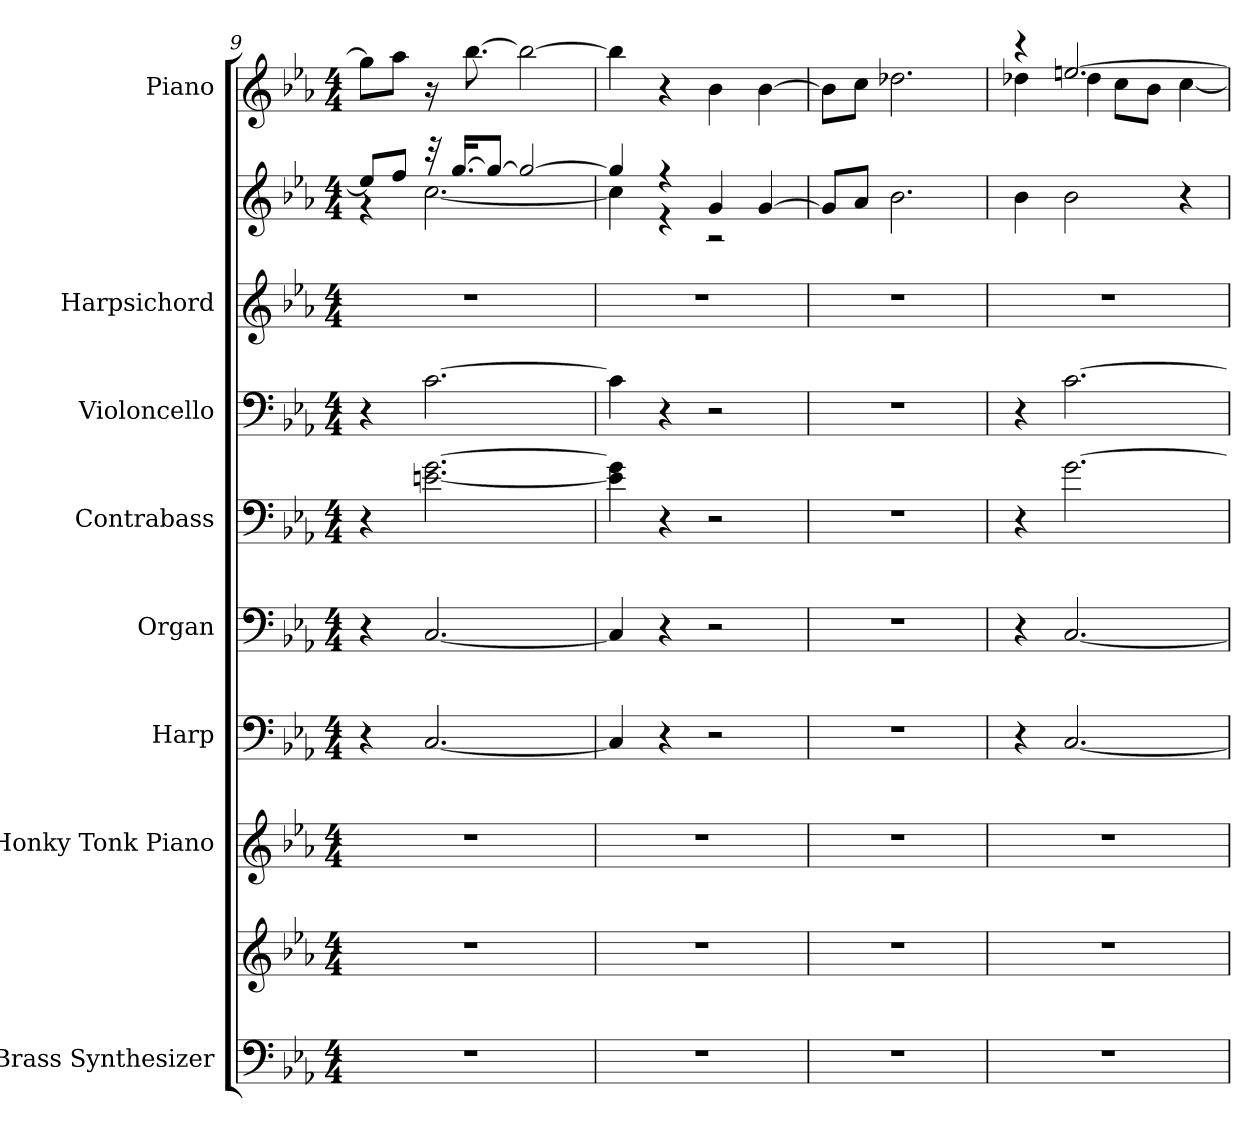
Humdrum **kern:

**kern	**kern	**kern	**kern	**kern	**kern	**kern	**kern	**kern	**kern
*part8	*part8	*part7	*part6	*part5	*part4	*part3	*part2	*part2	*part1
*staff10	*staff9	*staff8	*staff7	*staff6	*staff5	*staff4	*staff3	*staff2	*staff1
*I"Brass Synthesizer	*	*I"Honky Tonk Piano	*I"Harp	*I"Organ	*I"Contrabass	*I"Violoncello	*I"Harpsichord	*	*I"Piano
*I'Synth.	*	*I'Hnk. Pno.	*I'Hrp.	*I'Org.	*I'Cb.	*I'Vc.	*I'Hch.	*	*I'Pno.
*clefF4	*clefG2	*clefG2	*clefF4	*clefF4	*clefF4	*clefF4	*clefG2	*clefG2	*clefG2
*	*	*	*	*	*ITrd7c12	*	*	*	*
*k[b-e-a-]	*k[b-e-a-]	*k[b-e-a-]	*k[b-e-a-]	*k[b-e-a-]	*k[b-e-a-]	*k[b-e-a-]	*k[b-e-a-]	*k[b-e-a-]	*k[b-e-a-]
*M4/4	*M4/4	*M4/4	*M4/4	*M4/4	*M4/4	*M4/4	*M4/4	*M4/4	*M4/4
=9	=9	=9	=9	=9	=9	=9	=9	=9	=9
*	*	*	*	*	*	*	*	*^	*
1r	1r	1r	4r	4r	4r	4r	1r	8ee-/L]	4r	8gg\L]
.	.	.	.	.	.	.	.	8ff/J	.	8aa-\J
.	.	.	[2.C/	[2.C/	[2.En\ [2.G\	[2.c\	.	32r	[2.cc\	16r
.	.	.	.	.	.	.	.	[16.gg/KL	.	.
.	.	.	.	.	.	.	.	.	.	[8.bb-\
.	.	.	.	.	.	.	.	8gg/J_	.	.
.	.	.	.	.	.	.	.	2gg/_	.	2bb-\_
=10	=10	=10	=10	=10	=10	=10	=10	=10	=10	=10
1r	1r	1r	4C/]	4C/]	4E\] 4G\]	4c\]	1r	4gg/]	4cc\]	4bb-\]
.	.	.	4r	4r	4r	4r	.	4r	4r	4r
*	*	*	*	*	*	*	*	*	*	*MM96
.	.	.	2r	2r	2r	2r	.	4g/	2r	4b-\
.	.	.	.	.	.	.	.	[4g/	.	[4b-\
*	*	*	*	*	*	*	*	*v	*v	*
=11	=11	=11	=11	=11	=11	=11	=11	=11	=11
1r	1r	1r	1r	1r	1r	1r	1r	8g/L]	8b-\L]
.	.	.	.	.	.	.	.	8a-/J	8cc\J
.	.	.	.	.	.	.	.	2.b-\	2.dd-X\
!!LO:PB:g=z
=12	=12	=12	=12	=12	=12	=12	=12	=12	=12
*	*	*	*	*	*	*	*	*	*^
1r	1r	1r	4r	4r	4r	4r	1r	4b-\	4r	4dd-X\
*	*	*	*	*	*	*	*	*	*MM91	*
.	.	.	[2.C/	[2.C/	[2.G\	[2.c\	.	2b-\	[2.een/	4dd-\
.	.	.	.	.	.	.	.	.	.	8cc\L
.	.	.	.	.	.	.	.	.	.	8b-\J
.	.	.	.	.	.	.	.	4r	.	[4cc\
*	*	*	*	*	*	*	*	*	*v	*v
=	=	=	=	=	=	=	=	=	=
*-	*-	*-	*-	*-	*-	*-	*-	*-	*-
